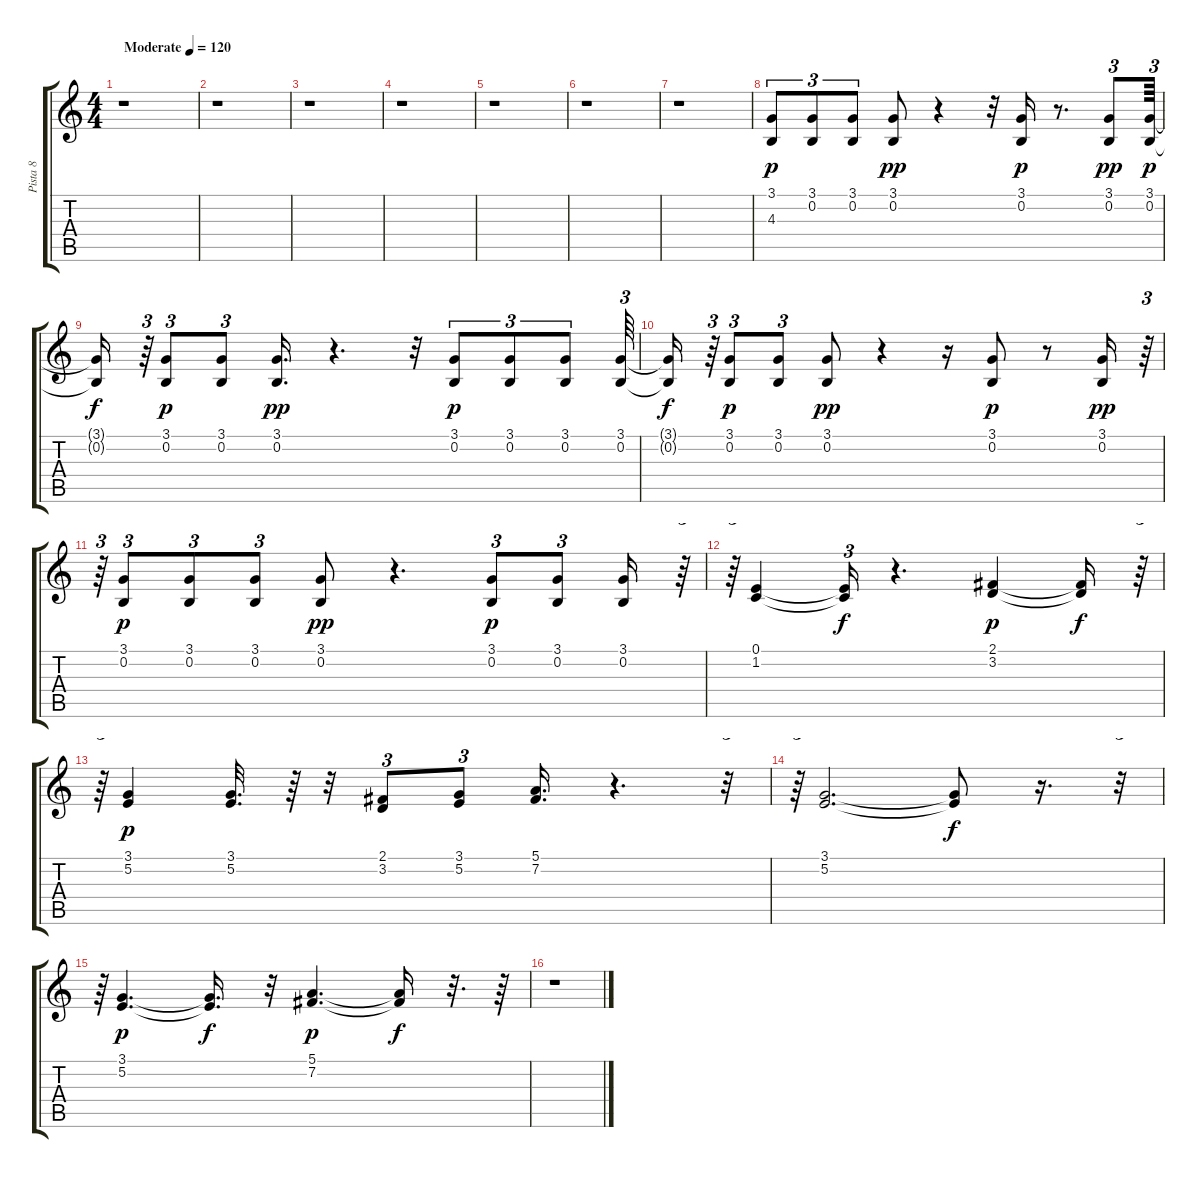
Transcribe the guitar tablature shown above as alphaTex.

\track ("Pista 8" "Pista 8") {instrument pad3polysynth}
\staff {score tabs}
\tuning (E4 B3 G3 D3 A2 E2) {hide}
\ts (4 4)
\tempo (120 "Moderate")
\clef g2
\ks c
r.1{dy p instrument pad3polysynth} |
r.1 |
r.1 |
r.1 |
r.1 |
r.1 |
r.1 |
(3.1 4.3).8{tu (3 2)} (3.1 0.2).8{tu (3 2)} (3.1 0.2).8{tu (3 2)} (3.1 0.2).8{dy pp} r.4 r.32 (3.1 0.2).16{dy p} r.8{d} (3.1 0.2).8{tu (3 2) dy pp} (3.1 0.2).64{tu (3 2) dy p} |
(3.1{t} 0.2{t}).16{dy f} r.64{tu (3 2)} (3.1 0.2).8{tu (3 2) dy p} (3.1 0.2).8{tu (3 2)} (3.1 0.2).16{d dy pp} r.4{d} r.32 (3.1 0.2).8{tu (3 2) dy p} (3.1 0.2).8{tu (3 2)} (3.1 0.2).8{tu (3 2)} (3.1 0.2).64{tu (3 2)} |
(3.1{t} 0.2{t}).16{dy f} r.64{tu (3 2)} (3.1 0.2).8{tu (3 2) dy p} (3.1 0.2).8{tu (3 2)} (3.1 0.2).8{dy pp} r.4 r.16 (3.1 0.2).8{dy p} r.8 (3.1 0.2).16{dy pp} r.64{tu (3 2)} |
r.64{tu (3 2)} (3.1 0.2).8{tu (3 2) dy p} (3.1 0.2).8{tu (3 2)} (3.1 0.2).8{tu (3 2)} (3.1 0.2).8{dy pp} r.4{d} (3.1 0.2).8{tu (3 2) dy p} (3.1 0.2).8{tu (3 2)} (3.1 0.2).16 r.64{tu (3 2)} |
r.64{tu (3 2)} (0.1 1.2).4 (0.1{t} 1.2{t}).16{tu (3 2) dy f} r.4{d} (2.1 3.2).4{dy p} (2.1{t} 3.2{t}).16{dy f} r.64{tu (3 2)} |
r.64{tu (3 2)} (3.1 5.2).4{dy p} (3.1 5.2).32{d} r.64 r.32 (2.1 3.2).8{tu (3 2)} (3.1 5.2).8{tu (3 2)} (5.1 7.2).16{d} r.4{d} r.32{tu (3 2)} |
r.64{tu (3 2)} (3.1 5.2).2{d} (3.1{t} 5.2{t}).8{dy f} r.16{d} r.32{tu (3 2)} |
r.64{tu (3 2)} (3.1 5.2).4{d dy p} (3.1{t} 5.2{t}).16{d dy f} r.32 (5.1 7.2).4{d dy p} (5.1{t} 7.2{t}).16{dy f} r.32{d} r.64 |
r.1
